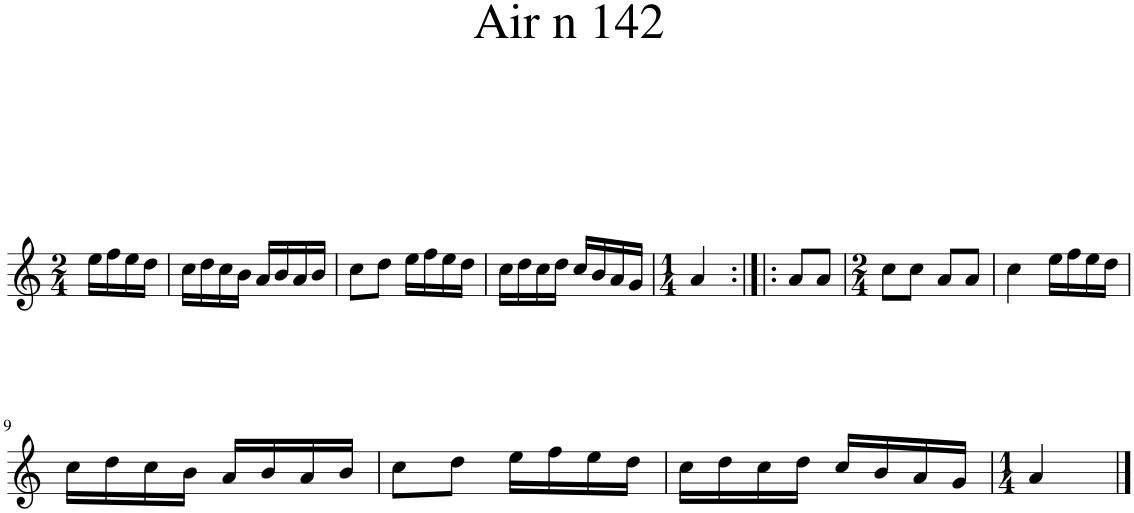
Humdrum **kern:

**kern
*part1
*staff1
*I"Piano
*I'Pno.
*clefG2
*k[]
*M2/4
=1
16ee\LL
16ff\
16ee\
16dd\JJ
=2
16cc\LL
16dd\
16cc\
16b\JJ
16a/LL
16b/
16a/
16b/JJ
=3
8cc\L
8dd\J
16ee\LL
16ff\
16ee\
16dd\JJ
=4
16cc\LL
16dd\
16cc\
16dd\JJ
16cc/LL
16b/
16a/
16g/JJ
=5
*M1/4
4a/
=6:|!|:
8a/L
8a/J
=7
*M2/4
8cc\L
8cc\J
8a/L
8a/J
=8
4cc\
16ee\LL
16ff\
16ee\
16dd\JJ
!!LO:LB:g=z
=9
16cc\LL
16dd\
16cc\
16b\JJ
16a/LL
16b/
16a/
16b/JJ
=10
8cc\L
8dd\J
16ee\LL
16ff\
16ee\
16dd\JJ
=11
16cc\LL
16dd\
16cc\
16dd\JJ
16cc/LL
16b/
16a/
16g/JJ
=12
*M1/4
4a/
==
*-
